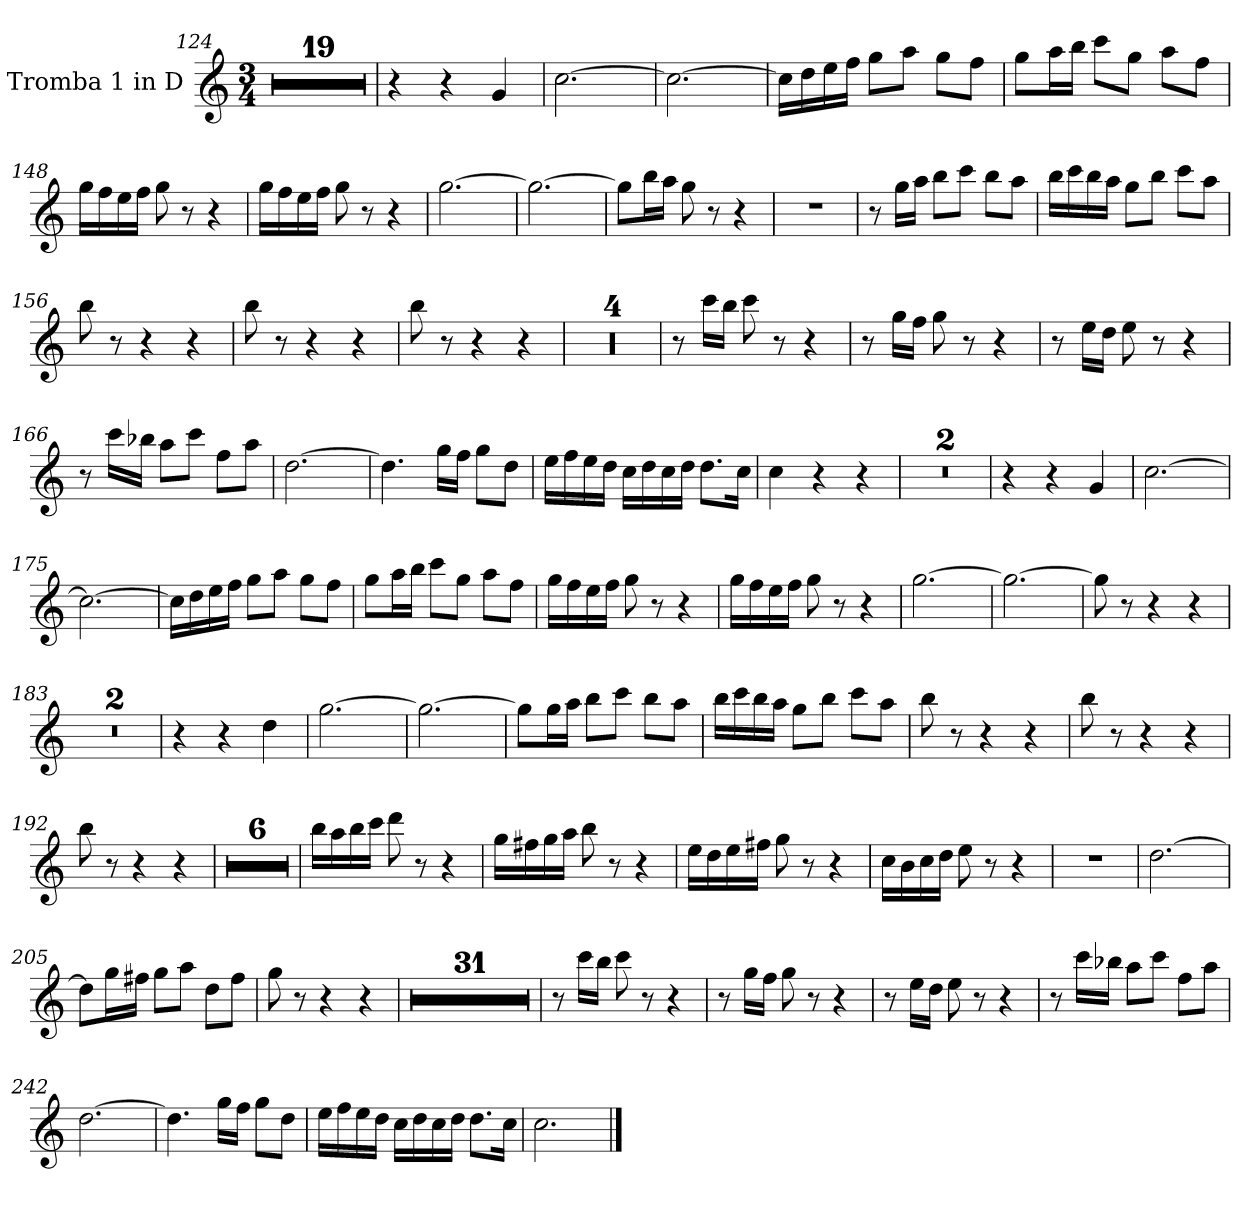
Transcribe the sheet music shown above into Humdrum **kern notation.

**kern
*part1
*staff1
*I"Tromba 1 in D
*clefG2
*ITrd1c2
*k[b-e-]
*M3/4
=124
2.r
=125
2.r
=126
2.r
=127
2.r
=128
2.r
=129
2.r
=130
2.r
=131
2.r
=132
2.r
=133
2.r
=134
2.r
=135
2.r
=136
2.r
!!LO:LB:g=z
=137
2.r
=138
2.r
=139
2.r
=140
2.r
=141
2.r
=142
2.r
=143
4r
4r
4f/
!!LO:LB:g=z
=144
[2.b-\
=145
2.b-\_
=146
16b-\LL]
16cc\
16dd\
16ee-\JJ
8ff\L
8gg\J
8ff\L
8ee-\J
!!LO:LB:g=z
=147
8ff\L
16gg\L
16aa\JJ
8bb-\L
8ff\J
8gg\L
8ee-\J
=148
16ff\LL
16ee-\
16dd\
16ee-\JJ
8ff\
8r
4r
=149
16ff\LL
16ee-\
16dd\
16ee-\JJ
8ff\
8r
4r
!!LO:PB:g=z
=150
[2.ff\
=151
2.ff\_
=152
8ff\L]
16aa\L
16gg\JJ
8ff\
8r
4r
=153
2.r
!!LO:LB:g=z
=154
8r
16ff\LL
16gg\JJ
8aa\L
8bb-\J
8aa\L
8gg\J
=155
16aa\LL
16bb-\
16aa\
16gg\JJ
8ff\L
8aa\J
8bb-\L
8gg\J
=156
8aa\
8r
4r
4r
!!LO:LB:g=z
=157
8aa\
8r
4r
4r
=158
8aa\
8r
4r
4r
=159
2.r
=160
2.r
=161
2.r
=162
2.r
=163
8r
16bb-\LL
16aa\JJ
8bb-\
8r
4r
!!LO:LB:g=z
=164
8r
16ff\LL
16ee-\JJ
8ff\
8r
4r
=165
8r
16dd\LL
16cc\JJ
8dd\
8r
4r
=166
8r
16bb-\LL
16aa-X\JJ
8gg\L
8bb-\J
8ee-\L
8gg\J
!!LO:LB:g=z
=167
[2.cc\
=168
4.cc\]
16ff\LL
16ee-\JJ
8ff\L
8cc\J
=169
16dd\LL
16ee-\
16dd\
16cc\JJ
16b-\LL
16cc\
16b-\
16cc\JJ
8.cc\L
16b-\Jk
!!LO:LB:g=z
=170
4b-\
4r
4r
=171
2.r
=172
2.r
!!LO:LB:g=z
=173
4r
4r
4f/
=174
[2.b-\
=175
2.b-\_
!!LO:LB:g=z
=176
16b-\LL]
16cc\
16dd\
16ee-\JJ
8ff\L
8gg\J
8ff\L
8ee-\J
=177
8ff\L
16gg\L
16aa\JJ
8bb-\L
8ff\J
8gg\L
8ee-\J
=178
16ff\LL
16ee-\
16dd\
16ee-\JJ
8ff\
8r
4r
!!LO:LB:g=z
=179
16ff\LL
16ee-\
16dd\
16ee-\JJ
8ff\
8r
4r
=180
[2.ff\
=181
2.ff\_
=182
8ff\]
8r
4r
4r
!!LO:LB:g=z
=183
2.r
=184
2.r
=185
4r
4r
4cc\
=186
[2.ff\
!!LO:LB:g=z
=187
2.ff\_
=188
8ff\L]
16ff\L
16gg\JJ
8aa\L
8bb-\J
8aa\L
8gg\J
=189
16aa\LL
16bb-\
16aa\
16gg\JJ
8ff\L
8aa\J
8bb-\L
8gg\J
=190
8aa\
8r
4r
4r
!!LO:LB:g=z
=191
8aa\
8r
4r
4r
=192
8aa\
8r
4r
4r
=193
2.r
=194
2.r
=195
2.r
=196
2.r
=197
2.r
=198
2.r
=199
16aa\LL
16gg\
16aa\
16bb-\JJ
8ccc\
8r
4r
!!LO:LB:g=z
=200
16ff\LL
16een\
16ff\
16gg\JJ
8aa\
8r
4r
=201
16dd\LL
16cc\
16dd\
16een\JJ
8ff\
8r
4r
=202
16b-\LL
16a\
16b-\
16cc\JJ
8dd\
8r
4r
!!LO:PB:g=z
=203
2.r
=204
[2.cc\
=205
8cc\L]
16ff\L
16een\JJ
8ff\L
8gg\J
8cc\L
8ee\J
!!LO:LB:g=z
=206
8ff\
8r
4r
4r
=207
2.r
=208
2.r
=209
2.r
=210
2.r
=211
2.r
=212
2.r
=213
2.r
=214
2.r
=215
2.r
=216
2.r
=217
2.r
=218
2.r
!!LO:LB:g=z
=219
2.r
=220
2.r
=221
2.r
=222
2.r
=223
2.r
=224
2.r
=225
2.r
=226
2.r
=227
2.r
=228
2.r
=229
2.r
=230
2.r
=231
2.r
=232
2.r
!!LO:LB:g=z
=233
2.r
=234
2.r
=235
2.r
=236
2.r
=237
2.r
=238
8r
16bb-\LL
16aa\JJ
8bb-\
8r
4r
!!LO:LB:g=z
=239
8r
16ff\LL
16ee-\JJ
8ff\
8r
4r
=240
8r
16dd\LL
16cc\JJ
8dd\
8r
4r
=241
8r
16bb-\LL
16aa-X\JJ
8gg\L
8bb-\J
8ee-\L
8gg\J
=242
[2.cc\
!!LO:LB:g=z
=243
4.cc\]
16ff\LL
16ee-\JJ
8ff\L
8cc\J
=244
16dd\LL
16ee-\
16dd\
16cc\JJ
16b-\LL
16cc\
16b-\
16cc\JJ
8.cc\L
16b-\Jk
=245
2.b->\
==
*-
